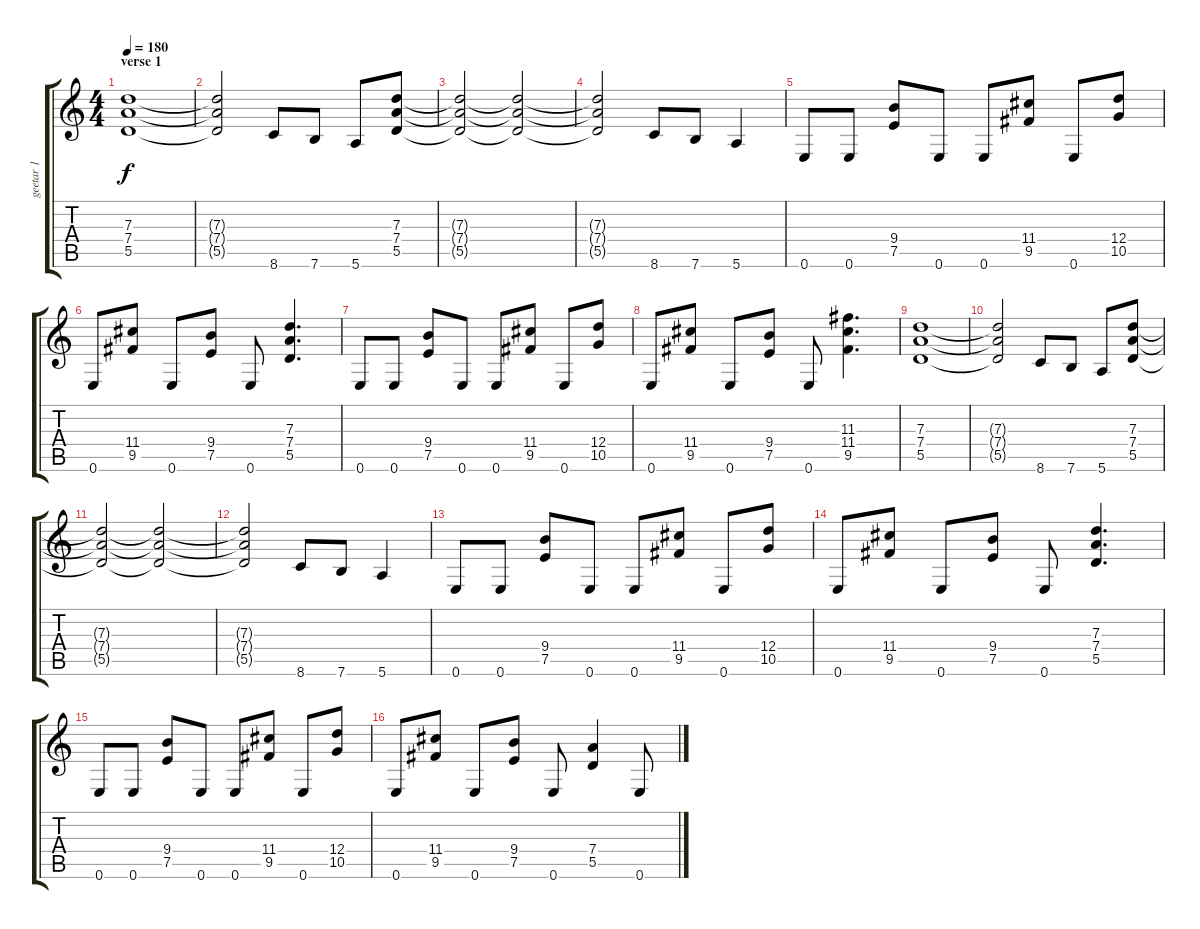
\track ("geetar 1" "geetar 1") {instrument distortionguitar}
\staff {score tabs}
\tuning (E4 B3 G3 D3 A2 E2) {hide}
\ts (4 4)
\section ("" "verse 1")
\tempo 180
\clef g2
\ks c
(7.3 7.4 5.5).1{dy f} |
(7.3{t} 7.4{t} 5.5{t}).2 8.6.8 7.6.8 5.6.8 (7.3 7.4 5.5).8 |
(7.3{t} 7.4{t} 5.5{t}).2 (7.3{t} 7.4{t} 5.5{t}).2 |
(7.3{t} 7.4{t} 5.5{t}).2 8.6.8 7.6.8 5.6.4 |
0.6.8 0.6.8 (9.4 7.5).8 0.6.8 0.6.8 (11.4 9.5).8 0.6.8 (12.4 10.5).8 |
0.6.8 (11.4 9.5).8 0.6.8 (9.4 7.5).8 0.6.8 (7.3 7.4 5.5).4{d} |
0.6.8 0.6.8 (9.4 7.5).8 0.6.8 0.6.8 (11.4 9.5).8 0.6.8 (12.4 10.5).8 |
0.6.8 (11.4 9.5).8 0.6.8 (9.4 7.5).8 0.6.8 (11.3 11.4 9.5).4{d} |
(7.3 7.4 5.5).1 |
(7.3{t} 7.4{t} 5.5{t}).2 8.6.8 7.6.8 5.6.8 (7.3 7.4 5.5).8 |
(7.3{t} 7.4{t} 5.5{t}).2 (7.3{t} 7.4{t} 5.5{t}).2 |
(7.3{t} 7.4{t} 5.5{t}).2 8.6.8 7.6.8 5.6.4 |
0.6.8 0.6.8 (9.4 7.5).8 0.6.8 0.6.8 (11.4 9.5).8 0.6.8 (12.4 10.5).8 |
0.6.8 (11.4 9.5).8 0.6.8 (9.4 7.5).8 0.6.8 (7.3 7.4 5.5).4{d} |
0.6.8 0.6.8 (9.4 7.5).8 0.6.8 0.6.8 (11.4 9.5).8 0.6.8 (12.4 10.5).8 |
0.6.8 (11.4 9.5).8 0.6.8 (9.4 7.5).8 0.6.8 (7.4 5.5).4 0.6.8
